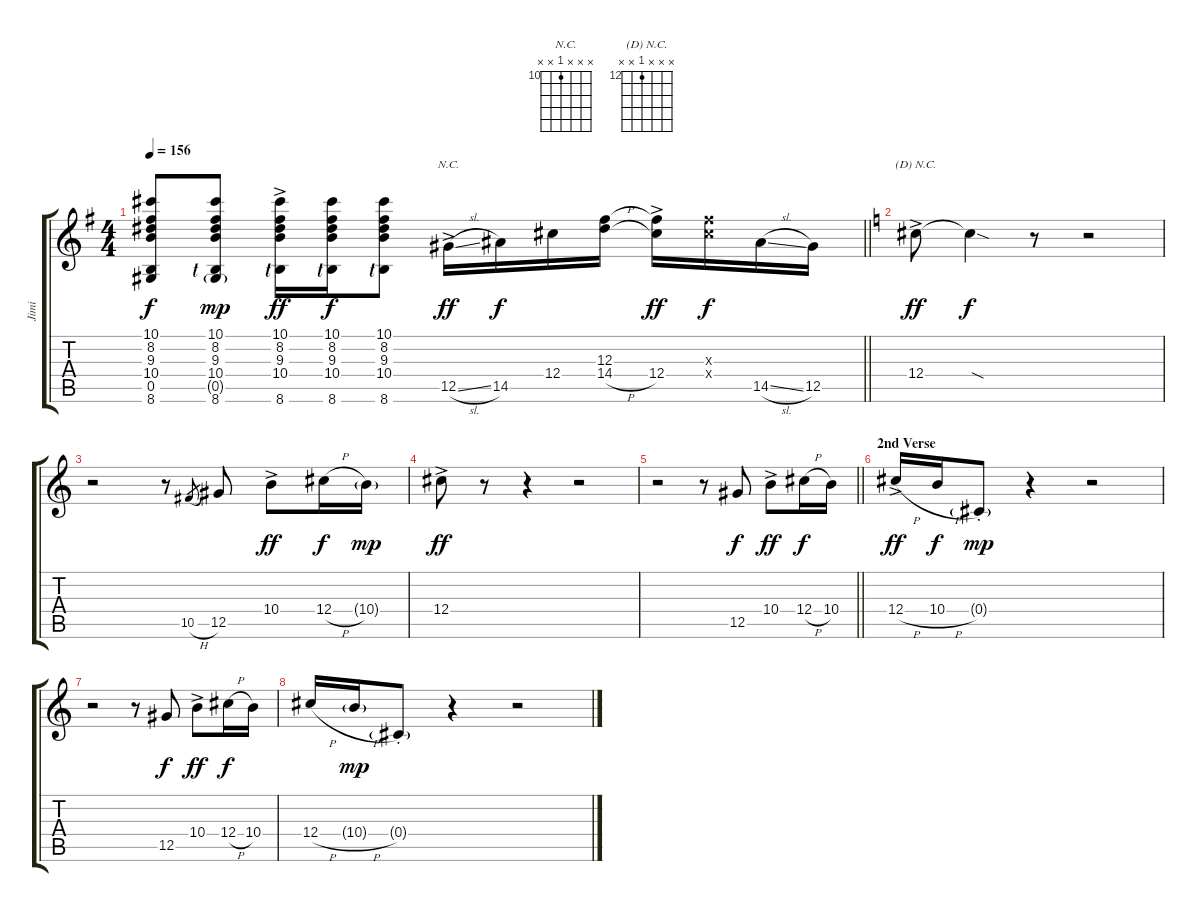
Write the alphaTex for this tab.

\track ("Jimi" "Jimi") {instrument overdrivenguitar}
\staff {score tabs}
\tuning (Eb4 Bb3 Gb3 Db3 Ab2 Eb2) {hide}
\chord ("N.C." x x x 10 x x) {firstfret 10}
\chord ("(D) N.C." x x x 12 x x) {firstfret 12}
\ts (4 4)
\tempo 156
\clef g2
\barLineRight lightlight
\ks g
(10.1{t} 8.2{t} 9.3{t} 10.4{t} 0.5{t} 8.6{t}).8{dy f} (10.1 8.2 9.3 10.4 0.5{g} 8.6{lf 1}).8{dy mp} (10.1{ac} 8.2{ac} 9.3{ac} 10.4{ac} 8.6{ac lf 1}).16{dy ff} (10.1 8.2 9.3 10.4 8.6{lf 1}).16{dy f} (10.1 8.2 9.3 10.4 8.6{lf 1}).8 12.5{sl ac}.16{ch "N.C." dy ff} 14.5.16{dy f} 12.4.16 (12.3 14.4{h}).16 (12.3{t} 12.4{ac}).16{dy ff} (12.3{x} 12.4{x}).16{dy f} 14.5{sl}.16 12.5.16 |
\ks c
12.4{ac}.8{ch "(D) N.C." dy ff} 12.4{sod t}.4{dy f} r.8 r.2 |
r.2 r.8 10.5{h}.8{gr} 12.5.8 10.4{ac}.8{dy ff} 12.4{h}.16{dy f} 10.4{g}.16{dy mp} |
12.4{ac}.8{dy ff} r.8 r.4 r.2 |
\barLineRight lightlight
r.2 r.8 12.5.8{dy f} 10.4{ac}.8{dy ff} 12.4{h}.16{dy f} 10.4.16 |
\section ("" "2nd Verse")
12.4{h ac}.16{dy ff} 10.4{h}.16{dy f} 0.4{g st}.8{dy mp} r.4 r.2 |
r.2 r.8 12.5.8{dy f} 10.4{ac}.8{dy ff} 12.4{h}.16{dy f} 10.4.16 |
12.4{h}.16 10.4{h g}.16{dy mp} 0.4{g st}.8 r.4 r.2
